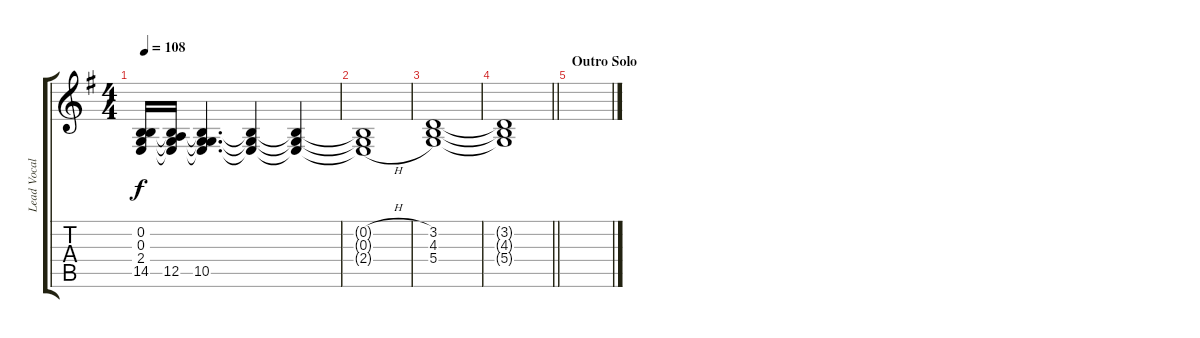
\track ("Lead Vocals" "Lead Vocal") {instrument altosax}
\staff {score tabs}
\tuning (E4 B3 G3 D3 A2 E2) {hide}
\ts (4 4)
\tempo 108
\clef g2
\ks g
(0.2 0.3 2.4 14.5).16{dy f} (0.2{t} 0.3{t} 2.4{t} 12.5).16 (0.2{t} 0.3{t} 2.4{t} 10.5).4{d} (0.2{t} 0.3{t} 2.4{t}).4 (0.2{t} 0.3{t} 2.4{t}).4 |
(0.2{h t} 0.3{h t} 2.4{h t}).1 |
(3.2 4.3 5.4).1 |
\barLineRight lightlight
(3.2{t} 4.3{t} 5.4{t}).1 |
\section ("" "Outro Solo")
